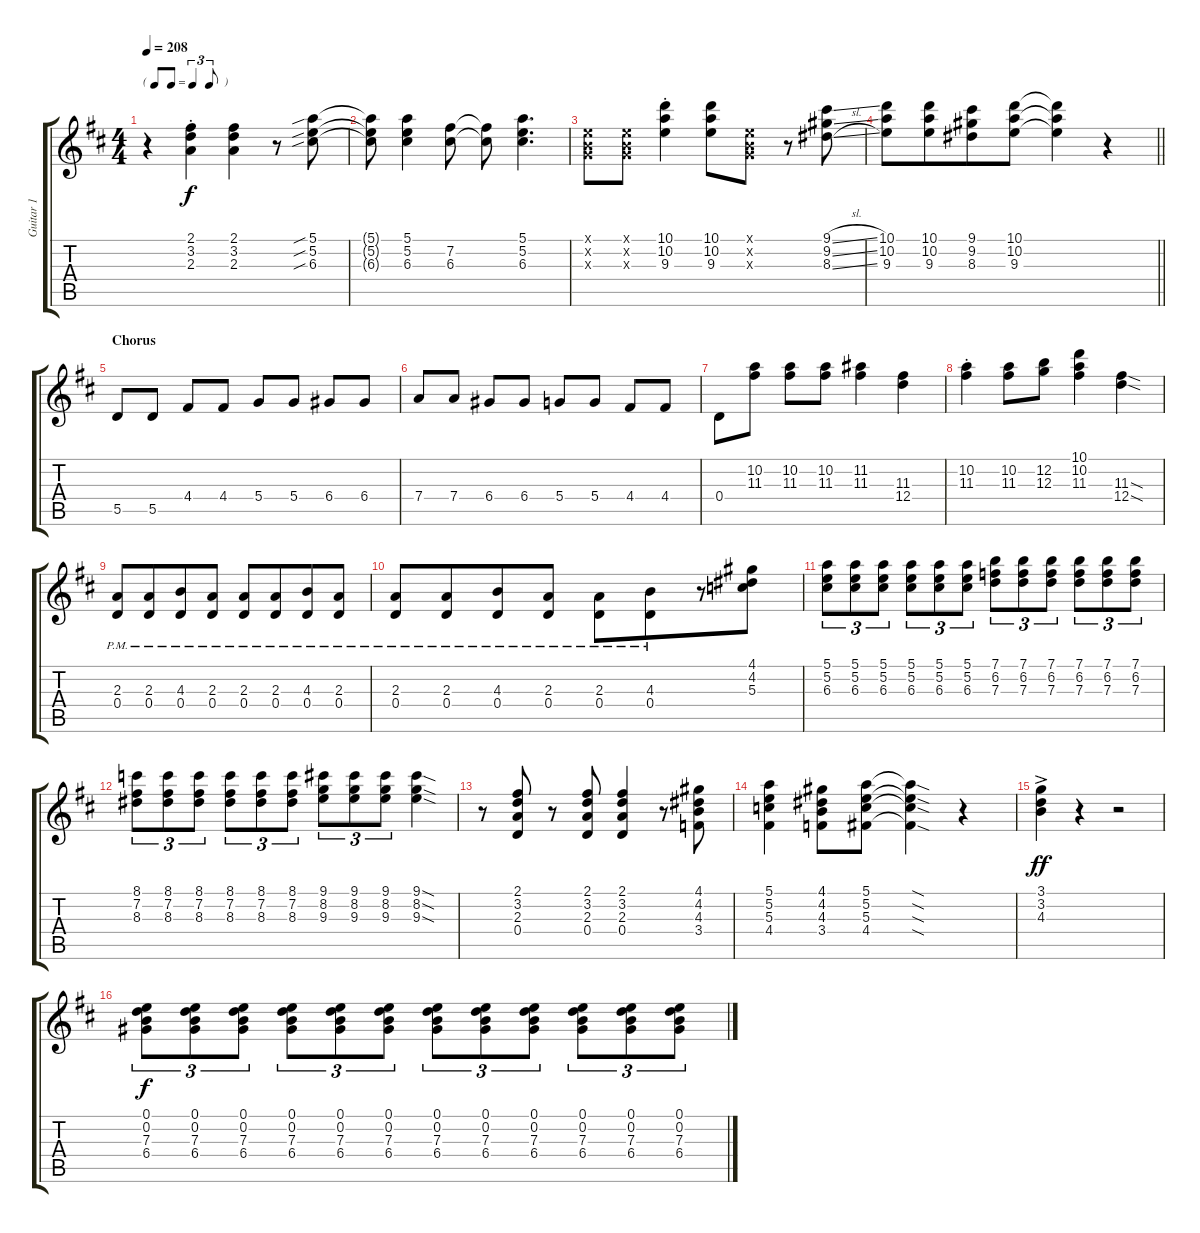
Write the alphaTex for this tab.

\track ("Guitar 1" "Guitar 1") {instrument electricguitarclean}
\staff {score tabs}
\tuning (E4 B3 G3 D3 A2 E2) {hide}
\ts (4 4)
\tf triplet8th
\tempo 208
\clef g2
\ks d
r.4{dy f} (2.1 3.2 2.3{st}).4 (2.1 3.2 2.3).4 r.8 (5.1{sib} 5.2{sib} 6.3{sib}).8 |
(5.1{t} 5.2{t} 6.3{t}).8 (5.1 5.2 6.3).4 (7.2 6.3).8 (7.2{t} 6.3{t}).8 (5.1 5.2 6.3).4{d} |
(0.1{x} 0.2{x} 0.3{x}).8 (0.1{x} 0.2{x} 0.3{x}).8 (10.1 10.2 9.3{st}).4 (10.1 10.2 9.3).8 (0.1{x} 0.2{x} 0.3{x}).8 r.8 (9.1{sl} 9.2{sl} 8.3{sl}).8 |
\barLineRight lightlight
(10.1 10.2 9.3).8 (10.1 10.2 9.3).8{beam merge} (9.1 9.2 8.3).8 (10.1 10.2 9.3).8 (10.1{t} 10.2{t} 9.3{t}).4 r.4 |
\section ("" "Chorus")
5.5.8 5.5.8 4.4.8 4.4.8 5.4.8 5.4.8 6.4.8 6.4.8 |
7.4.8 7.4.8 6.4.8 6.4.8 5.4.8 5.4.8 4.4.8 4.4.8 |
0.4.8 (10.2 11.3).8 (10.2 11.3).8 (10.2 11.3).8 (11.2 11.3).4 (11.3 12.4).4 |
(10.2 11.3{st}).4 (10.2 11.3).8 (12.2 12.3).8 (10.1 10.2 11.3).4 (11.3{sod} 12.4{sod}).4 |
(2.3{pm} 0.4{pm}).8 (2.3{pm} 0.4{pm}).8{beam merge} (4.3{pm} 0.4{pm}).8 (2.3{pm} 0.4{pm}).8 (2.3{pm} 0.4{pm}).8 (2.3{pm} 0.4{pm}).8{beam merge} (4.3{pm} 0.4{pm}).8 (2.3{pm} 0.4{pm}).8 |
(2.3{pm} 0.4{pm}).8 (2.3{pm} 0.4{pm}).8{beam merge} (4.3{pm} 0.4{pm}).8 (2.3{pm} 0.4{pm}).8 (2.3 0.4{pm}).8 (4.3{pm} 0.4{pm}).8{beam merge} r.8 (4.1 4.2 5.3).8 |
(5.1 5.2 6.3).8{tu (3 2)} (5.1 5.2 6.3).8{tu (3 2)} (5.1 5.2 6.3).8{tu (3 2)} (5.1 5.2 6.3).8{tu (3 2)} (5.1 5.2 6.3).8{tu (3 2)} (5.1 5.2 6.3).8{tu (3 2)} (7.1 6.2 7.3).8{tu (3 2)} (7.1 6.2 7.3).8{tu (3 2)} (7.1 6.2 7.3).8{tu (3 2)} (7.1 6.2 7.3).8{tu (3 2)} (7.1 6.2 7.3).8{tu (3 2)} (7.1 6.2 7.3).8{tu (3 2)} |
(8.1 7.2 8.3).8{tu (3 2)} (8.1 7.2 8.3).8{tu (3 2)} (8.1 7.2 8.3).8{tu (3 2)} (8.1 7.2 8.3).8{tu (3 2)} (8.1 7.2 8.3).8{tu (3 2)} (8.1 7.2 8.3).8{tu (3 2)} (9.1 8.2 9.3).8{tu (3 2)} (9.1 8.2 9.3).8{tu (3 2)} (9.1 8.2 9.3).8{tu (3 2)} (9.1{sod} 8.2{sod} 9.3{sod}).4 |
r.8 (2.1 3.2 2.3 0.4).8 r.8 (2.1 3.2 2.3 0.4).8 (2.1 3.2 2.3 0.4).4 r.8 (4.1 4.2 4.3 3.4).8 |
(5.1 5.2 5.3 4.4).4 (4.1 4.2 4.3 3.4).8 (5.1 5.2 5.3 4.4).8 (5.1{sod t} 5.2{sod t} 5.3{sod t} 4.4{sod t}).4 r.4 |
(3.1 3.2 4.3{ac}).4{dy ff} r.4 r.2 |
(0.1 0.2 7.3 6.4).8{tu (3 2) dy f} (0.1 0.2 7.3 6.4).8{tu (3 2)} (0.1 0.2 7.3 6.4).8{tu (3 2)} (0.1 0.2 7.3 6.4).8{tu (3 2)} (0.1 0.2 7.3 6.4).8{tu (3 2)} (0.1 0.2 7.3 6.4).8{tu (3 2)} (0.1 0.2 7.3 6.4).8{tu (3 2)} (0.1 0.2 7.3 6.4).8{tu (3 2)} (0.1 0.2 7.3 6.4).8{tu (3 2)} (0.1 0.2 7.3 6.4).8{tu (3 2)} (0.1 0.2 7.3 6.4).8{tu (3 2)} (0.1 0.2 7.3 6.4).8{tu (3 2)}
